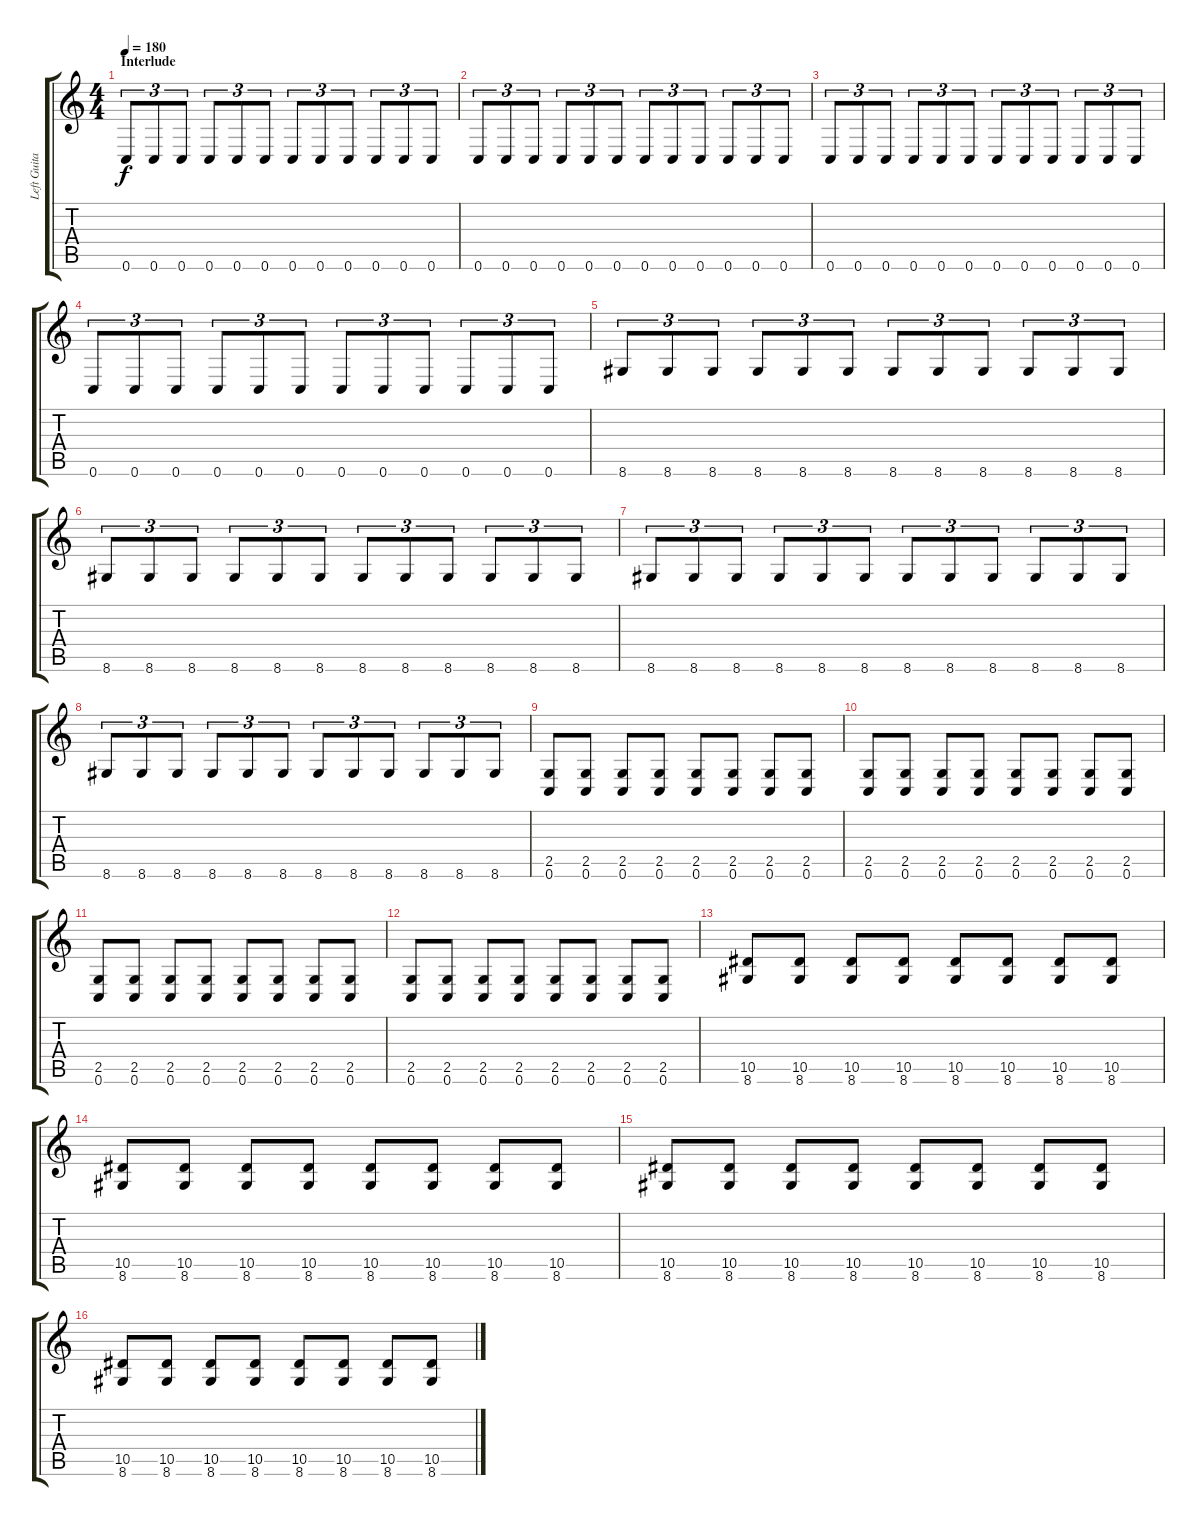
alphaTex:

\track ("Left Guitar" "Left Guita") {instrument distortionguitar}
\staff {score tabs}
\tuning (C4 G3 Eb3 Bb2 F2 C2) {hide}
\ts (4 4)
\section ("" "Interlude")
\tempo 180
\clef g2
\ks c
0.6.8{tu (3 2) dy f} 0.6.8{tu (3 2)} 0.6.8{tu (3 2)} 0.6.8{tu (3 2)} 0.6.8{tu (3 2)} 0.6.8{tu (3 2)} 0.6.8{tu (3 2)} 0.6.8{tu (3 2)} 0.6.8{tu (3 2)} 0.6.8{tu (3 2)} 0.6.8{tu (3 2)} 0.6.8{tu (3 2)} |
0.6.8{tu (3 2)} 0.6.8{tu (3 2)} 0.6.8{tu (3 2)} 0.6.8{tu (3 2)} 0.6.8{tu (3 2)} 0.6.8{tu (3 2)} 0.6.8{tu (3 2)} 0.6.8{tu (3 2)} 0.6.8{tu (3 2)} 0.6.8{tu (3 2)} 0.6.8{tu (3 2)} 0.6.8{tu (3 2)} |
0.6.8{tu (3 2)} 0.6.8{tu (3 2)} 0.6.8{tu (3 2)} 0.6.8{tu (3 2)} 0.6.8{tu (3 2)} 0.6.8{tu (3 2)} 0.6.8{tu (3 2)} 0.6.8{tu (3 2)} 0.6.8{tu (3 2)} 0.6.8{tu (3 2)} 0.6.8{tu (3 2)} 0.6.8{tu (3 2)} |
0.6.8{tu (3 2)} 0.6.8{tu (3 2)} 0.6.8{tu (3 2)} 0.6.8{tu (3 2)} 0.6.8{tu (3 2)} 0.6.8{tu (3 2)} 0.6.8{tu (3 2)} 0.6.8{tu (3 2)} 0.6.8{tu (3 2)} 0.6.8{tu (3 2)} 0.6.8{tu (3 2)} 0.6.8{tu (3 2)} |
8.6.8{tu (3 2)} 8.6.8{tu (3 2)} 8.6.8{tu (3 2)} 8.6.8{tu (3 2)} 8.6.8{tu (3 2)} 8.6.8{tu (3 2)} 8.6.8{tu (3 2)} 8.6.8{tu (3 2)} 8.6.8{tu (3 2)} 8.6.8{tu (3 2)} 8.6.8{tu (3 2)} 8.6.8{tu (3 2)} |
8.6.8{tu (3 2)} 8.6.8{tu (3 2)} 8.6.8{tu (3 2)} 8.6.8{tu (3 2)} 8.6.8{tu (3 2)} 8.6.8{tu (3 2)} 8.6.8{tu (3 2)} 8.6.8{tu (3 2)} 8.6.8{tu (3 2)} 8.6.8{tu (3 2)} 8.6.8{tu (3 2)} 8.6.8{tu (3 2)} |
8.6.8{tu (3 2)} 8.6.8{tu (3 2)} 8.6.8{tu (3 2)} 8.6.8{tu (3 2)} 8.6.8{tu (3 2)} 8.6.8{tu (3 2)} 8.6.8{tu (3 2)} 8.6.8{tu (3 2)} 8.6.8{tu (3 2)} 8.6.8{tu (3 2)} 8.6.8{tu (3 2)} 8.6.8{tu (3 2)} |
8.6.8{tu (3 2)} 8.6.8{tu (3 2)} 8.6.8{tu (3 2)} 8.6.8{tu (3 2)} 8.6.8{tu (3 2)} 8.6.8{tu (3 2)} 8.6.8{tu (3 2)} 8.6.8{tu (3 2)} 8.6.8{tu (3 2)} 8.6.8{tu (3 2)} 8.6.8{tu (3 2)} 8.6.8{tu (3 2)} |
(2.5 0.6).8 (2.5 0.6).8 (2.5 0.6).8 (2.5 0.6).8 (2.5 0.6).8 (2.5 0.6).8 (2.5 0.6).8 (2.5 0.6).8 |
(2.5 0.6).8 (2.5 0.6).8 (2.5 0.6).8 (2.5 0.6).8 (2.5 0.6).8 (2.5 0.6).8 (2.5 0.6).8 (2.5 0.6).8 |
(2.5 0.6).8 (2.5 0.6).8 (2.5 0.6).8 (2.5 0.6).8 (2.5 0.6).8 (2.5 0.6).8 (2.5 0.6).8 (2.5 0.6).8 |
(2.5 0.6).8 (2.5 0.6).8 (2.5 0.6).8 (2.5 0.6).8 (2.5 0.6).8 (2.5 0.6).8 (2.5 0.6).8 (2.5 0.6).8 |
(10.5 8.6).8 (10.5 8.6).8 (10.5 8.6).8 (10.5 8.6).8 (10.5 8.6).8 (10.5 8.6).8 (10.5 8.6).8 (10.5 8.6).8 |
(10.5 8.6).8 (10.5 8.6).8 (10.5 8.6).8 (10.5 8.6).8 (10.5 8.6).8 (10.5 8.6).8 (10.5 8.6).8 (10.5 8.6).8 |
(10.5 8.6).8 (10.5 8.6).8 (10.5 8.6).8 (10.5 8.6).8 (10.5 8.6).8 (10.5 8.6).8 (10.5 8.6).8 (10.5 8.6).8 |
(10.5 8.6).8 (10.5 8.6).8 (10.5 8.6).8 (10.5 8.6).8 (10.5 8.6).8 (10.5 8.6).8 (10.5 8.6).8 (10.5 8.6).8
